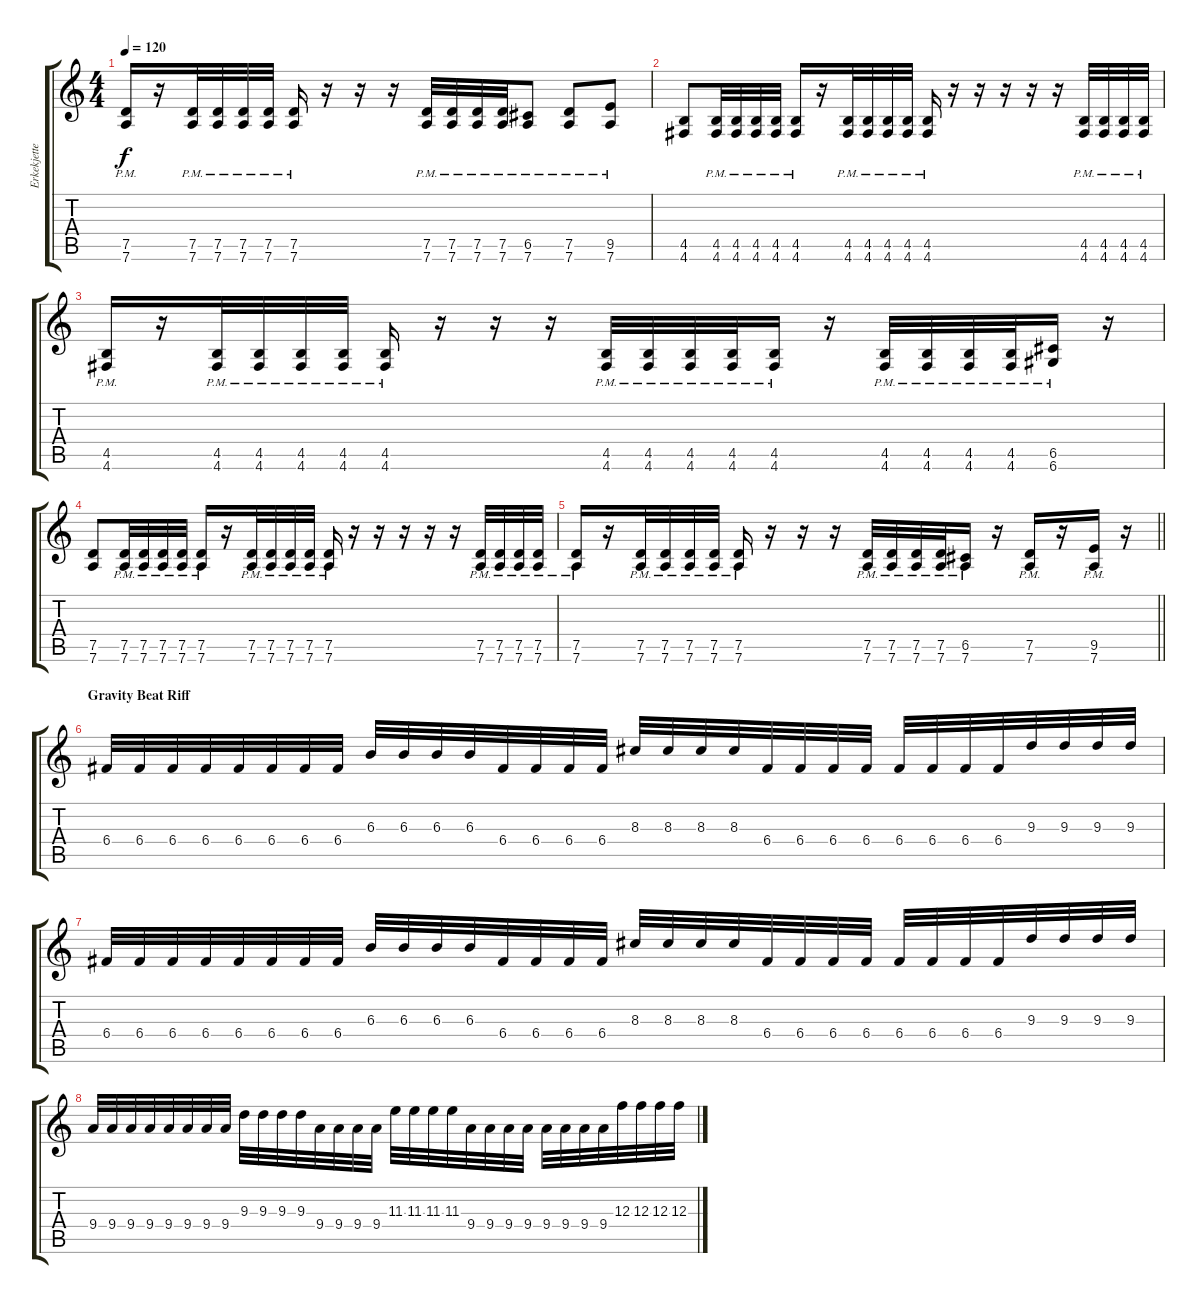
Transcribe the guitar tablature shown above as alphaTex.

\track ("Erkekjetter Silenoz - Rhythm Guitar" "Erkekjette") {instrument distortionguitar}
\staff {score tabs}
\tuning (D4 A3 F3 C3 G2 D2) {hide}
\ts (4 4)
\tempo 120
\clef g2
\ks c
(7.5{pm} 7.6{pm}).16{dy f} r.16 (7.5{pm} 7.6).32 (7.5{pm} 7.6).32 (7.5{pm} 7.6).32 (7.5{pm} 7.6).32 (7.5{pm} 7.6{pm}).16 r.16 r.16 r.16 (7.5{pm} 7.6).32 (7.5{pm} 7.6).32 (7.5{pm} 7.6).32 (7.5{pm} 7.6).32 (6.5{pm} 7.6{pm}).8 (7.5{pm} 7.6{pm}).8 (9.5{pm} 7.6{pm}).8 |
(4.5 4.6).8 (4.5{pm} 4.6{pm}).32 (4.5{pm} 4.6{pm}).32 (4.5{pm} 4.6{pm}).32 (4.5{pm} 4.6{pm}).32 (4.5{pm} 4.6{pm}).16 r.16 (4.5{pm} 4.6{pm}).32 (4.5{pm} 4.6{pm}).32 (4.5{pm} 4.6{pm}).32 (4.5{pm} 4.6{pm}).32 (4.5{pm} 4.6{pm}).16 r.16 r.16 r.16 r.16 r.16 (4.5{pm} 4.6{pm}).32 (4.5{pm} 4.6{pm}).32 (4.5{pm} 4.6{pm}).32 (4.5{pm} 4.6{pm}).32 |
(4.5{pm} 4.6{pm}).16 r.16 (4.5{pm} 4.6{pm}).32 (4.5{pm} 4.6{pm}).32 (4.5{pm} 4.6{pm}).32 (4.5{pm} 4.6{pm}).32 (4.5{pm} 4.6{pm}).16 r.16 r.16 r.16 (4.5{pm} 4.6{pm}).32 (4.5{pm} 4.6{pm}).32 (4.5{pm} 4.6{pm}).32 (4.5{pm} 4.6{pm}).32 (4.5{pm} 4.6{pm}).16 r.16 (4.5{pm} 4.6{pm}).32 (4.5{pm} 4.6{pm}).32 (4.5{pm} 4.6{pm}).32 (4.5{pm} 4.6{pm}).32 (6.5{pm} 6.6{pm}).16 r.16 |
(7.5 7.6).8 (7.5{pm} 7.6).32 (7.5{pm} 7.6).32 (7.5{pm} 7.6).32 (7.5{pm} 7.6).32 (7.5{pm} 7.6{pm}).16 r.16 (7.5{pm} 7.6).32 (7.5{pm} 7.6).32 (7.5{pm} 7.6).32 (7.5{pm} 7.6).32 (7.5{pm} 7.6{pm}).16 r.16 r.16 r.16 r.16 r.16 (7.5{pm} 7.6).32 (7.5{pm} 7.6).32 (7.5{pm} 7.6).32 (7.5{pm} 7.6).32 |
\barLineRight lightlight
(7.5{pm} 7.6{pm}).16 r.16 (7.5{pm} 7.6).32 (7.5{pm} 7.6).32 (7.5{pm} 7.6).32 (7.5{pm} 7.6).32 (7.5{pm} 7.6{pm}).16 r.16 r.16 r.16 (7.5{pm} 7.6).32 (7.5{pm} 7.6).32 (7.5{pm} 7.6).32 (7.5{pm} 7.6).32 (6.5{pm} 7.6{pm}).16 r.16 (7.5{pm} 7.6{pm}).16 r.16 (9.5{pm} 7.6{pm}).16 r.16 |
\section ("" "Gravity Beat Riff")
6.4.32 6.4.32 6.4.32 6.4.32 6.4.32 6.4.32 6.4.32 6.4.32 6.3.32 6.3.32 6.3.32 6.3.32 6.4.32 6.4.32 6.4.32 6.4.32 8.3.32 8.3.32 8.3.32 8.3.32 6.4.32 6.4.32 6.4.32 6.4.32 6.4.32 6.4.32 6.4.32 6.4.32 9.3.32 9.3.32 9.3.32 9.3.32 |
6.4.32 6.4.32 6.4.32 6.4.32 6.4.32 6.4.32 6.4.32 6.4.32 6.3.32 6.3.32 6.3.32 6.3.32 6.4.32 6.4.32 6.4.32 6.4.32 8.3.32 8.3.32 8.3.32 8.3.32 6.4.32 6.4.32 6.4.32 6.4.32 6.4.32 6.4.32 6.4.32 6.4.32 9.3.32 9.3.32 9.3.32 9.3.32 |
9.4.32 9.4.32 9.4.32 9.4.32 9.4.32 9.4.32 9.4.32 9.4.32 9.3.32 9.3.32 9.3.32 9.3.32 9.4.32 9.4.32 9.4.32 9.4.32 11.3.32 11.3.32 11.3.32 11.3.32 9.4.32 9.4.32 9.4.32 9.4.32 9.4.32 9.4.32 9.4.32 9.4.32 12.3.32 12.3.32 12.3.32 12.3.32
